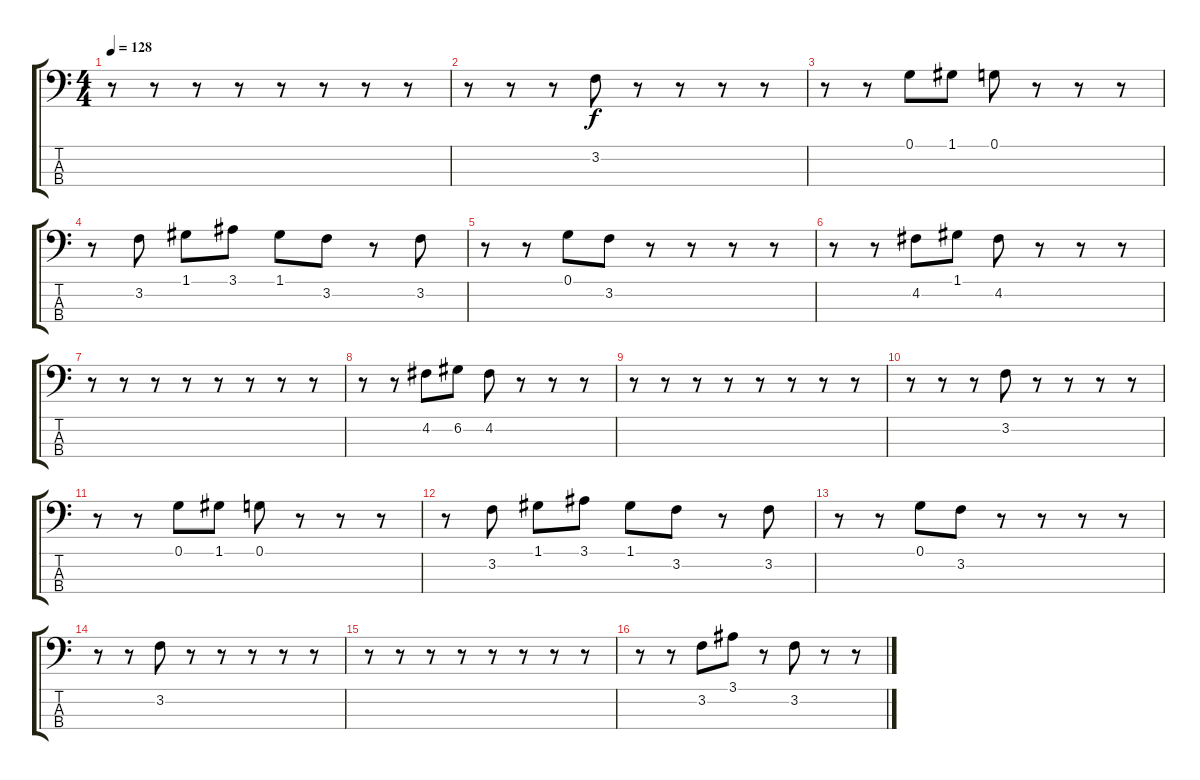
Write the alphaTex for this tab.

\track "" {instrument electricbassfinger}
\staff {score tabs}
\tuning (G2 D2 A1 E1) {hide}
\ts (4 4)
\tempo 128
\clef f4
\ks c
r.8{dy f} r.8 r.8 r.8 r.8 r.8 r.8 r.8 |
r.8 r.8 r.8 3.2.8 r.8 r.8 r.8 r.8 |
r.8 r.8 0.1.8 1.1.8 0.1.8 r.8 r.8 r.8 |
r.8 3.2.8 1.1.8 3.1.8 1.1.8 3.2.8 r.8 3.2.8 |
r.8 r.8 0.1.8 3.2.8 r.8 r.8 r.8 r.8 |
r.8 r.8 4.2.8 1.1.8 4.2.8 r.8 r.8 r.8 |
r.8 r.8 r.8 r.8 r.8 r.8 r.8 r.8 |
r.8 r.8 4.2.8 6.2.8 4.2.8 r.8 r.8 r.8 |
r.8 r.8 r.8 r.8 r.8 r.8 r.8 r.8 |
r.8 r.8 r.8 3.2.8 r.8 r.8 r.8 r.8 |
r.8 r.8 0.1.8 1.1.8 0.1.8 r.8 r.8 r.8 |
r.8 3.2.8 1.1.8 3.1.8 1.1.8 3.2.8 r.8 3.2.8 |
r.8 r.8 0.1.8 3.2.8 r.8 r.8 r.8 r.8 |
r.8 r.8 3.2.8 r.8 r.8 r.8 r.8 r.8 |
r.8 r.8 r.8 r.8 r.8 r.8 r.8 r.8 |
r.8 r.8 3.2.8 3.1.8 r.8 3.2.8 r.8 r.8
